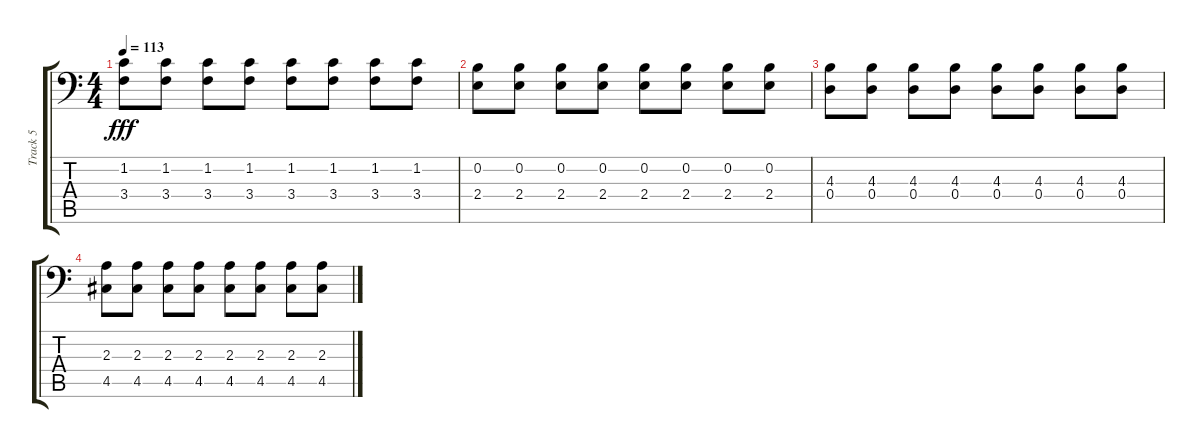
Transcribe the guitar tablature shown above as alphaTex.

\track ("Track 5" "Track 5") {instrument distortionguitar}
\staff {score tabs}
\tuning (E3 B2 G2 D2 A1 E1) {hide}
\ts (4 4)
\tempo 113
\clef f4
\ks c
(1.2 3.4).8{dy fff} (1.2 3.4).8 (1.2 3.4).8 (1.2 3.4).8 (1.2 3.4).8 (1.2 3.4).8 (1.2 3.4).8 (1.2 3.4).8 |
(0.2 2.4).8 (0.2 2.4).8 (0.2 2.4).8 (0.2 2.4).8 (0.2 2.4).8 (0.2 2.4).8 (0.2 2.4).8 (0.2 2.4).8 |
(4.3 0.4).8 (4.3 0.4).8 (4.3 0.4).8 (4.3 0.4).8 (4.3 0.4).8 (4.3 0.4).8 (4.3 0.4).8 (4.3 0.4).8 |
(2.3 4.5).8 (2.3 4.5).8 (2.3 4.5).8 (2.3 4.5).8 (2.3 4.5).8 (2.3 4.5).8 (2.3 4.5).8 (2.3 4.5).8
